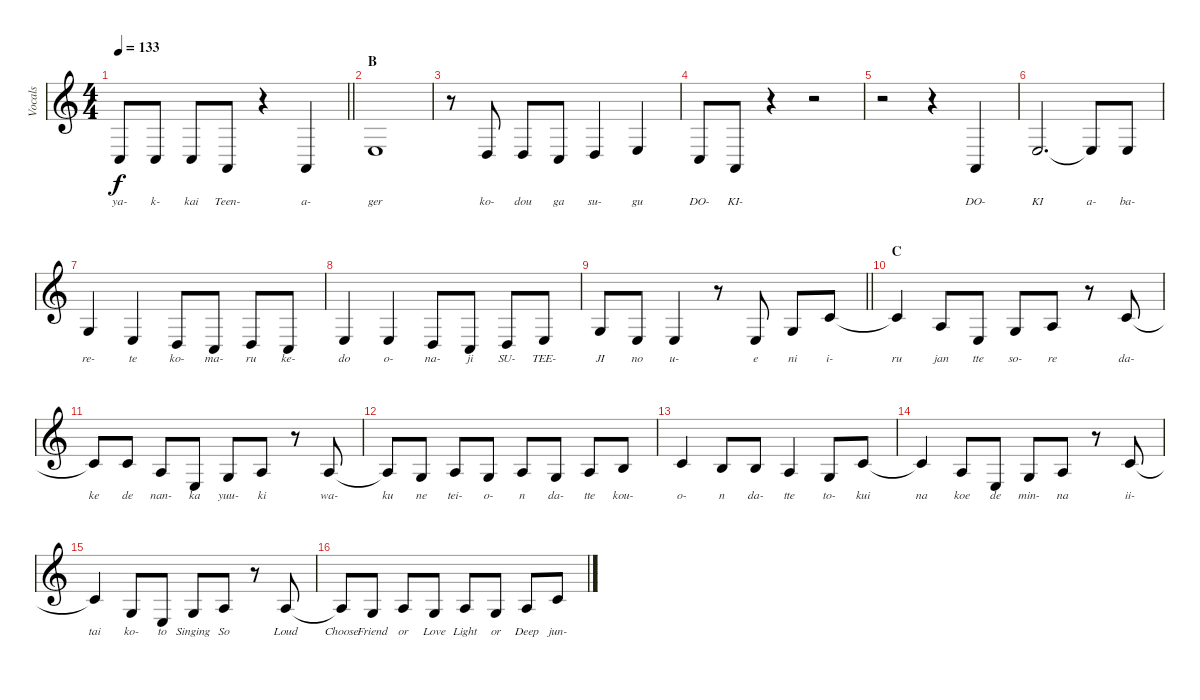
\track ("Vocals" "Vocals") {instrument violin}
\staff {score}
\tuning (E4 B3 G3 D3 A2 E2) {hide}
\ts (4 4)
\tempo 133
\clef g2
\barLineRight lightlight
\ks c
3.5.8{lyrics (0 "ya-") lyrics (1 "") lyrics (2 "") lyrics (3 "") lyrics (4 "") dy f} 3.5.8{lyrics (0 "k-") lyrics (1 "") lyrics (2 "") lyrics (3 "") lyrics (4 "")} 3.5.8{lyrics (0 "kai") lyrics (1 "") lyrics (2 "") lyrics (3 "") lyrics (4 "")} 0.5.8{lyrics (0 "Teen-") lyrics (1 "") lyrics (2 "") lyrics (3 "") lyrics (4 "")} r.4 0.5.4{lyrics (0 "a-") lyrics (1 "") lyrics (2 "") lyrics (3 "") lyrics (4 "")} |
\section ("" "B")
2.4.1{lyrics (0 "ger") lyrics (1 "") lyrics (2 "") lyrics (3 "") lyrics (4 "")} |
r.8 0.4.8{lyrics (0 "ko-") lyrics (1 "") lyrics (2 "") lyrics (3 "") lyrics (4 "")} 0.4.8{lyrics (0 "dou") lyrics (1 "") lyrics (2 "") lyrics (3 "") lyrics (4 "")} 3.5.8{lyrics (0 "ga") lyrics (1 "") lyrics (2 "") lyrics (3 "") lyrics (4 "")} 0.4.4{lyrics (0 "su-") lyrics (1 "") lyrics (2 "") lyrics (3 "") lyrics (4 "")} 2.4.4{lyrics (0 "gu") lyrics (1 "") lyrics (2 "") lyrics (3 "") lyrics (4 "")} |
3.5.8{lyrics (0 "DO-") lyrics (1 "") lyrics (2 "") lyrics (3 "") lyrics (4 "")} 0.5.8{lyrics (0 "KI-") lyrics (1 "") lyrics (2 "") lyrics (3 "") lyrics (4 "")} r.4 r.2 |
r.2 r.4 0.5.4{lyrics (0 "DO-") lyrics (1 "") lyrics (2 "") lyrics (3 "") lyrics (4 "")} |
2.4.2{d lyrics (0 "KI") lyrics (1 "") lyrics (2 "") lyrics (3 "") lyrics (4 "")} 2.4{t}.8{lyrics (0 "a-") lyrics (1 "") lyrics (2 "") lyrics (3 "") lyrics (4 "")} 2.4.8{lyrics (0 "ba-") lyrics (1 "") lyrics (2 "") lyrics (3 "") lyrics (4 "")} |
0.3.4{lyrics (0 "re-") lyrics (1 "") lyrics (2 "") lyrics (3 "") lyrics (4 "")} 2.4.4{lyrics (0 "te") lyrics (1 "") lyrics (2 "") lyrics (3 "") lyrics (4 "")} 0.4.8{lyrics (0 "ko-") lyrics (1 "") lyrics (2 "") lyrics (3 "") lyrics (4 "")} 3.5.8{lyrics (0 "ma-") lyrics (1 "") lyrics (2 "") lyrics (3 "") lyrics (4 "")} 0.4.8{lyrics (0 "ru") lyrics (1 "") lyrics (2 "") lyrics (3 "") lyrics (4 "")} 3.5.8{lyrics (0 "ke-") lyrics (1 "") lyrics (2 "") lyrics (3 "") lyrics (4 "")} |
2.4.4{lyrics (0 "do") lyrics (1 "") lyrics (2 "") lyrics (3 "") lyrics (4 "")} 2.4.4{lyrics (0 "o-") lyrics (1 "") lyrics (2 "") lyrics (3 "") lyrics (4 "")} 0.4.8{lyrics (0 "na-") lyrics (1 "") lyrics (2 "") lyrics (3 "") lyrics (4 "")} 3.5.8{lyrics (0 "ji") lyrics (1 "") lyrics (2 "") lyrics (3 "") lyrics (4 "")} 0.4.8{lyrics (0 "SU-") lyrics (1 "") lyrics (2 "") lyrics (3 "") lyrics (4 "")} 2.4.8{lyrics (0 "TEE-") lyrics (1 "") lyrics (2 "") lyrics (3 "") lyrics (4 "")} |
\barLineRight lightlight
0.3.8{lyrics (0 "JI") lyrics (1 "") lyrics (2 "") lyrics (3 "") lyrics (4 "")} 2.4.8{lyrics (0 "no") lyrics (1 "") lyrics (2 "") lyrics (3 "") lyrics (4 "")} 2.4.4{lyrics (0 "u-") lyrics (1 "") lyrics (2 "") lyrics (3 "") lyrics (4 "")} r.8 2.4.8{lyrics (0 "e") lyrics (1 "") lyrics (2 "") lyrics (3 "") lyrics (4 "")} 0.3.8{lyrics (0 "ni") lyrics (1 "") lyrics (2 "") lyrics (3 "") lyrics (4 "")} 1.2.8{lyrics (0 "i-") lyrics (1 "") lyrics (2 "") lyrics (3 "") lyrics (4 "")} |
\section ("" "C")
1.2{t}.4{lyrics (0 "ru") lyrics (1 "") lyrics (2 "") lyrics (3 "") lyrics (4 "")} 2.3.8{lyrics (0 "jan") lyrics (1 "") lyrics (2 "") lyrics (3 "") lyrics (4 "")} 2.4.8{lyrics (0 "tte") lyrics (1 "") lyrics (2 "") lyrics (3 "") lyrics (4 "")} 0.3.8{lyrics (0 "so-") lyrics (1 "") lyrics (2 "") lyrics (3 "") lyrics (4 "")} 2.3.8{lyrics (0 "re") lyrics (1 "") lyrics (2 "") lyrics (3 "") lyrics (4 "")} r.8 1.2.8{lyrics (0 "da-") lyrics (1 "") lyrics (2 "") lyrics (3 "") lyrics (4 "")} |
1.2{t}.8{lyrics (0 "ke") lyrics (1 "") lyrics (2 "") lyrics (3 "") lyrics (4 "")} 1.2.8{lyrics (0 "de") lyrics (1 "") lyrics (2 "") lyrics (3 "") lyrics (4 "")} 2.3.8{lyrics (0 "nan-") lyrics (1 "") lyrics (2 "") lyrics (3 "") lyrics (4 "")} 2.4.8{lyrics (0 "ka") lyrics (1 "") lyrics (2 "") lyrics (3 "") lyrics (4 "")} 0.3.8{lyrics (0 "yuu-") lyrics (1 "") lyrics (2 "") lyrics (3 "") lyrics (4 "")} 2.3.8{lyrics (0 "ki") lyrics (1 "") lyrics (2 "") lyrics (3 "") lyrics (4 "")} r.8 2.3.8{lyrics (0 "wa-") lyrics (1 "") lyrics (2 "") lyrics (3 "") lyrics (4 "")} |
2.3{t}.8{lyrics (0 "ku") lyrics (1 "") lyrics (2 "") lyrics (3 "") lyrics (4 "")} 0.3.8{lyrics (0 "ne") lyrics (1 "") lyrics (2 "") lyrics (3 "") lyrics (4 "")} 2.3.8{lyrics (0 "tei-") lyrics (1 "") lyrics (2 "") lyrics (3 "") lyrics (4 "")} 0.3.8{lyrics (0 "o-") lyrics (1 "") lyrics (2 "") lyrics (3 "") lyrics (4 "")} 2.3.8{lyrics (0 "n") lyrics (1 "") lyrics (2 "") lyrics (3 "") lyrics (4 "")} 0.3.8{lyrics (0 "da-") lyrics (1 "") lyrics (2 "") lyrics (3 "") lyrics (4 "")} 2.3.8{lyrics (0 "tte") lyrics (1 "") lyrics (2 "") lyrics (3 "") lyrics (4 "")} 0.2.8{lyrics (0 "kou-") lyrics (1 "") lyrics (2 "") lyrics (3 "") lyrics (4 "")} |
1.2.4{lyrics (0 "o-") lyrics (1 "") lyrics (2 "") lyrics (3 "") lyrics (4 "")} 0.2.8{lyrics (0 "n") lyrics (1 "") lyrics (2 "") lyrics (3 "") lyrics (4 "")} 0.2.8{lyrics (0 "da-") lyrics (1 "") lyrics (2 "") lyrics (3 "") lyrics (4 "")} 2.3.4{lyrics (0 "tte") lyrics (1 "") lyrics (2 "") lyrics (3 "") lyrics (4 "")} 0.3.8{lyrics (0 "to-") lyrics (1 "") lyrics (2 "") lyrics (3 "") lyrics (4 "")} 1.2.8{lyrics (0 "kui") lyrics (1 "") lyrics (2 "") lyrics (3 "") lyrics (4 "")} |
1.2{t}.4{lyrics (0 "na") lyrics (1 "") lyrics (2 "") lyrics (3 "") lyrics (4 "")} 2.3.8{lyrics (0 "koe") lyrics (1 "") lyrics (2 "") lyrics (3 "") lyrics (4 "")} 2.4.8{lyrics (0 "de") lyrics (1 "") lyrics (2 "") lyrics (3 "") lyrics (4 "")} 0.3.8{lyrics (0 "min-") lyrics (1 "") lyrics (2 "") lyrics (3 "") lyrics (4 "")} 2.3.8{lyrics (0 "na") lyrics (1 "") lyrics (2 "") lyrics (3 "") lyrics (4 "")} r.8 1.2.8{lyrics (0 "ii-") lyrics (1 "") lyrics (2 "") lyrics (3 "") lyrics (4 "")} |
1.2{t}.4{lyrics (0 "tai") lyrics (1 "") lyrics (2 "") lyrics (3 "") lyrics (4 "")} 0.3.8{lyrics (0 "ko-") lyrics (1 "") lyrics (2 "") lyrics (3 "") lyrics (4 "")} 2.4.8{lyrics (0 "to") lyrics (1 "") lyrics (2 "") lyrics (3 "") lyrics (4 "")} 0.3.8{lyrics (0 "Singing") lyrics (1 "") lyrics (2 "") lyrics (3 "") lyrics (4 "")} 2.3.8{lyrics (0 "So") lyrics (1 "") lyrics (2 "") lyrics (3 "") lyrics (4 "")} r.8 2.3.8{lyrics (0 "Loud") lyrics (1 "") lyrics (2 "") lyrics (3 "") lyrics (4 "")} |
2.3{t}.8{lyrics (0 "Choose") lyrics (1 "") lyrics (2 "") lyrics (3 "") lyrics (4 "")} 0.3.8{lyrics (0 "Friend") lyrics (1 "") lyrics (2 "") lyrics (3 "") lyrics (4 "")} 2.3.8{lyrics (0 "or") lyrics (1 "") lyrics (2 "") lyrics (3 "") lyrics (4 "")} 0.3.8{lyrics (0 "Love") lyrics (1 "") lyrics (2 "") lyrics (3 "") lyrics (4 "")} 2.3.8{lyrics (0 "Light") lyrics (1 "") lyrics (2 "") lyrics (3 "") lyrics (4 "")} 0.3.8{lyrics (0 "or") lyrics (1 "") lyrics (2 "") lyrics (3 "") lyrics (4 "")} 2.3.8{lyrics (0 "Deep") lyrics (1 "") lyrics (2 "") lyrics (3 "") lyrics (4 "")} 1.2.8{lyrics (0 "jun-") lyrics (1 "") lyrics (2 "") lyrics (3 "") lyrics (4 "")}
